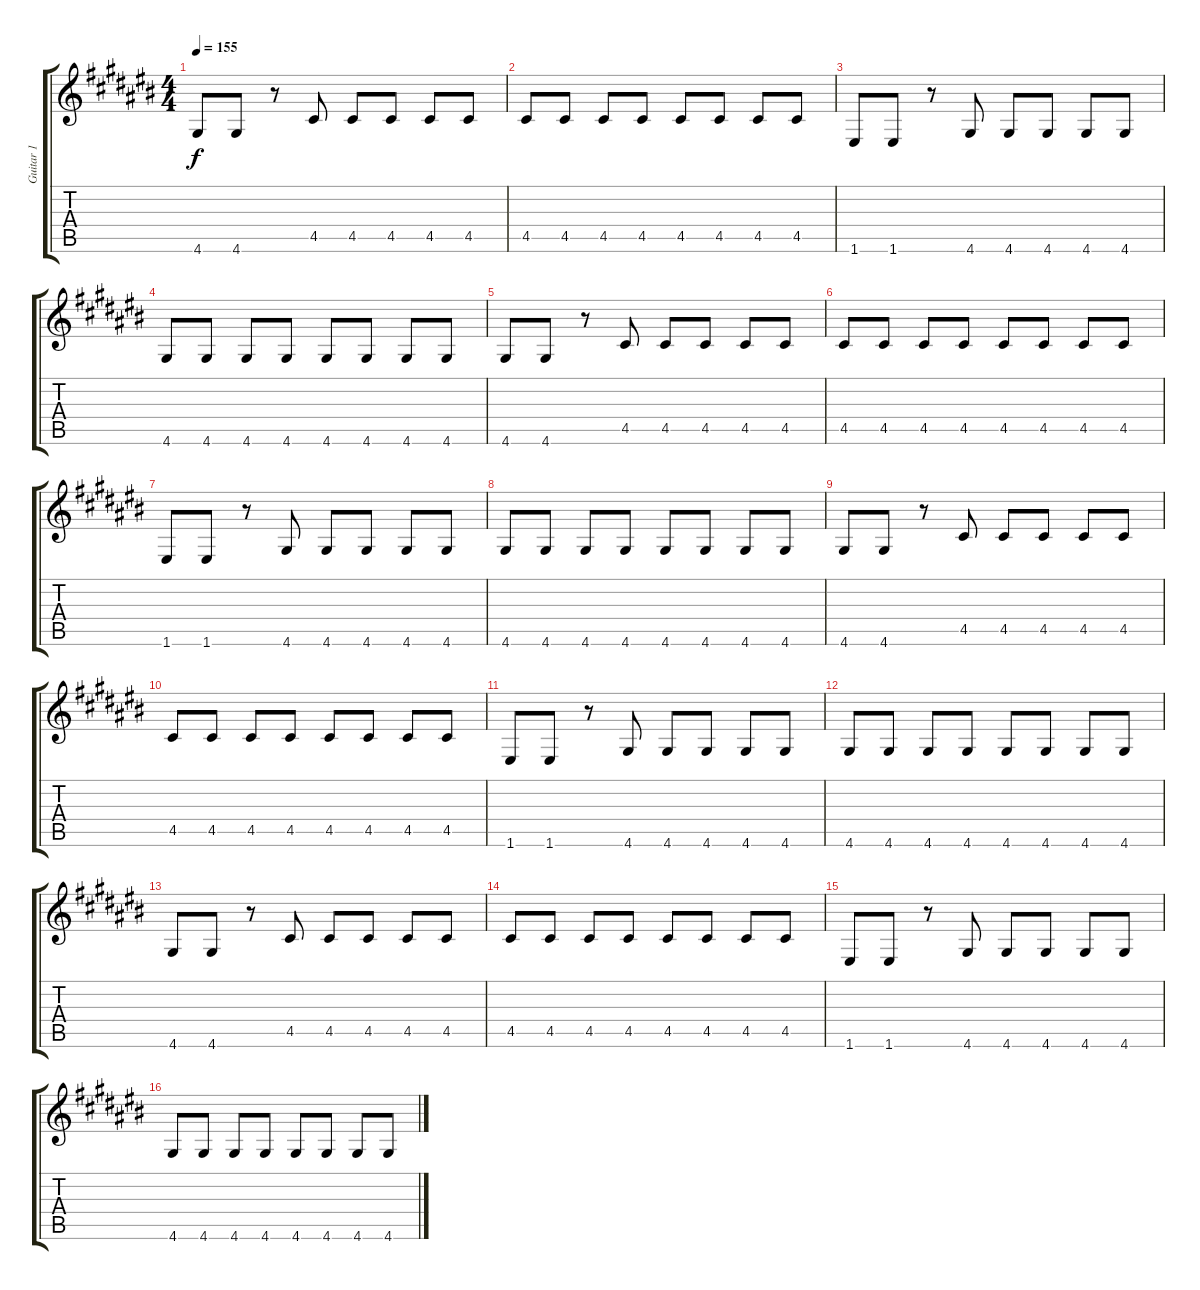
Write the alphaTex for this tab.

\track ("Guitar 1" "Guitar 1") {instrument electricguitarclean}
\staff {score tabs}
\tuning (E4 B3 G3 D3 A2 E2) {hide}
\ts (4 4)
\tempo 155
\clef g2
\ks c#
4.6.8{dy f} 4.6.8 r.8 4.5.8 4.5.8 4.5.8 4.5.8 4.5.8 |
4.5.8 4.5.8 4.5.8 4.5.8 4.5.8 4.5.8 4.5.8 4.5.8 |
1.6.8 1.6.8 r.8 4.6.8 4.6.8 4.6.8 4.6.8 4.6.8 |
4.6.8 4.6.8 4.6.8 4.6.8 4.6.8 4.6.8 4.6.8 4.6.8 |
4.6.8 4.6.8 r.8 4.5.8 4.5.8 4.5.8 4.5.8 4.5.8 |
4.5.8 4.5.8 4.5.8 4.5.8 4.5.8 4.5.8 4.5.8 4.5.8 |
1.6.8 1.6.8 r.8 4.6.8 4.6.8 4.6.8 4.6.8 4.6.8 |
4.6.8 4.6.8 4.6.8 4.6.8 4.6.8 4.6.8 4.6.8 4.6.8 |
4.6.8 4.6.8 r.8 4.5.8 4.5.8 4.5.8 4.5.8 4.5.8 |
4.5.8 4.5.8 4.5.8 4.5.8 4.5.8 4.5.8 4.5.8 4.5.8 |
1.6.8 1.6.8 r.8 4.6.8 4.6.8 4.6.8 4.6.8 4.6.8 |
4.6.8 4.6.8 4.6.8 4.6.8 4.6.8 4.6.8 4.6.8 4.6.8 |
4.6.8 4.6.8 r.8 4.5.8 4.5.8 4.5.8 4.5.8 4.5.8 |
4.5.8 4.5.8 4.5.8 4.5.8 4.5.8 4.5.8 4.5.8 4.5.8 |
1.6.8 1.6.8 r.8 4.6.8 4.6.8 4.6.8 4.6.8 4.6.8 |
4.6.8 4.6.8 4.6.8 4.6.8 4.6.8 4.6.8 4.6.8 4.6.8
